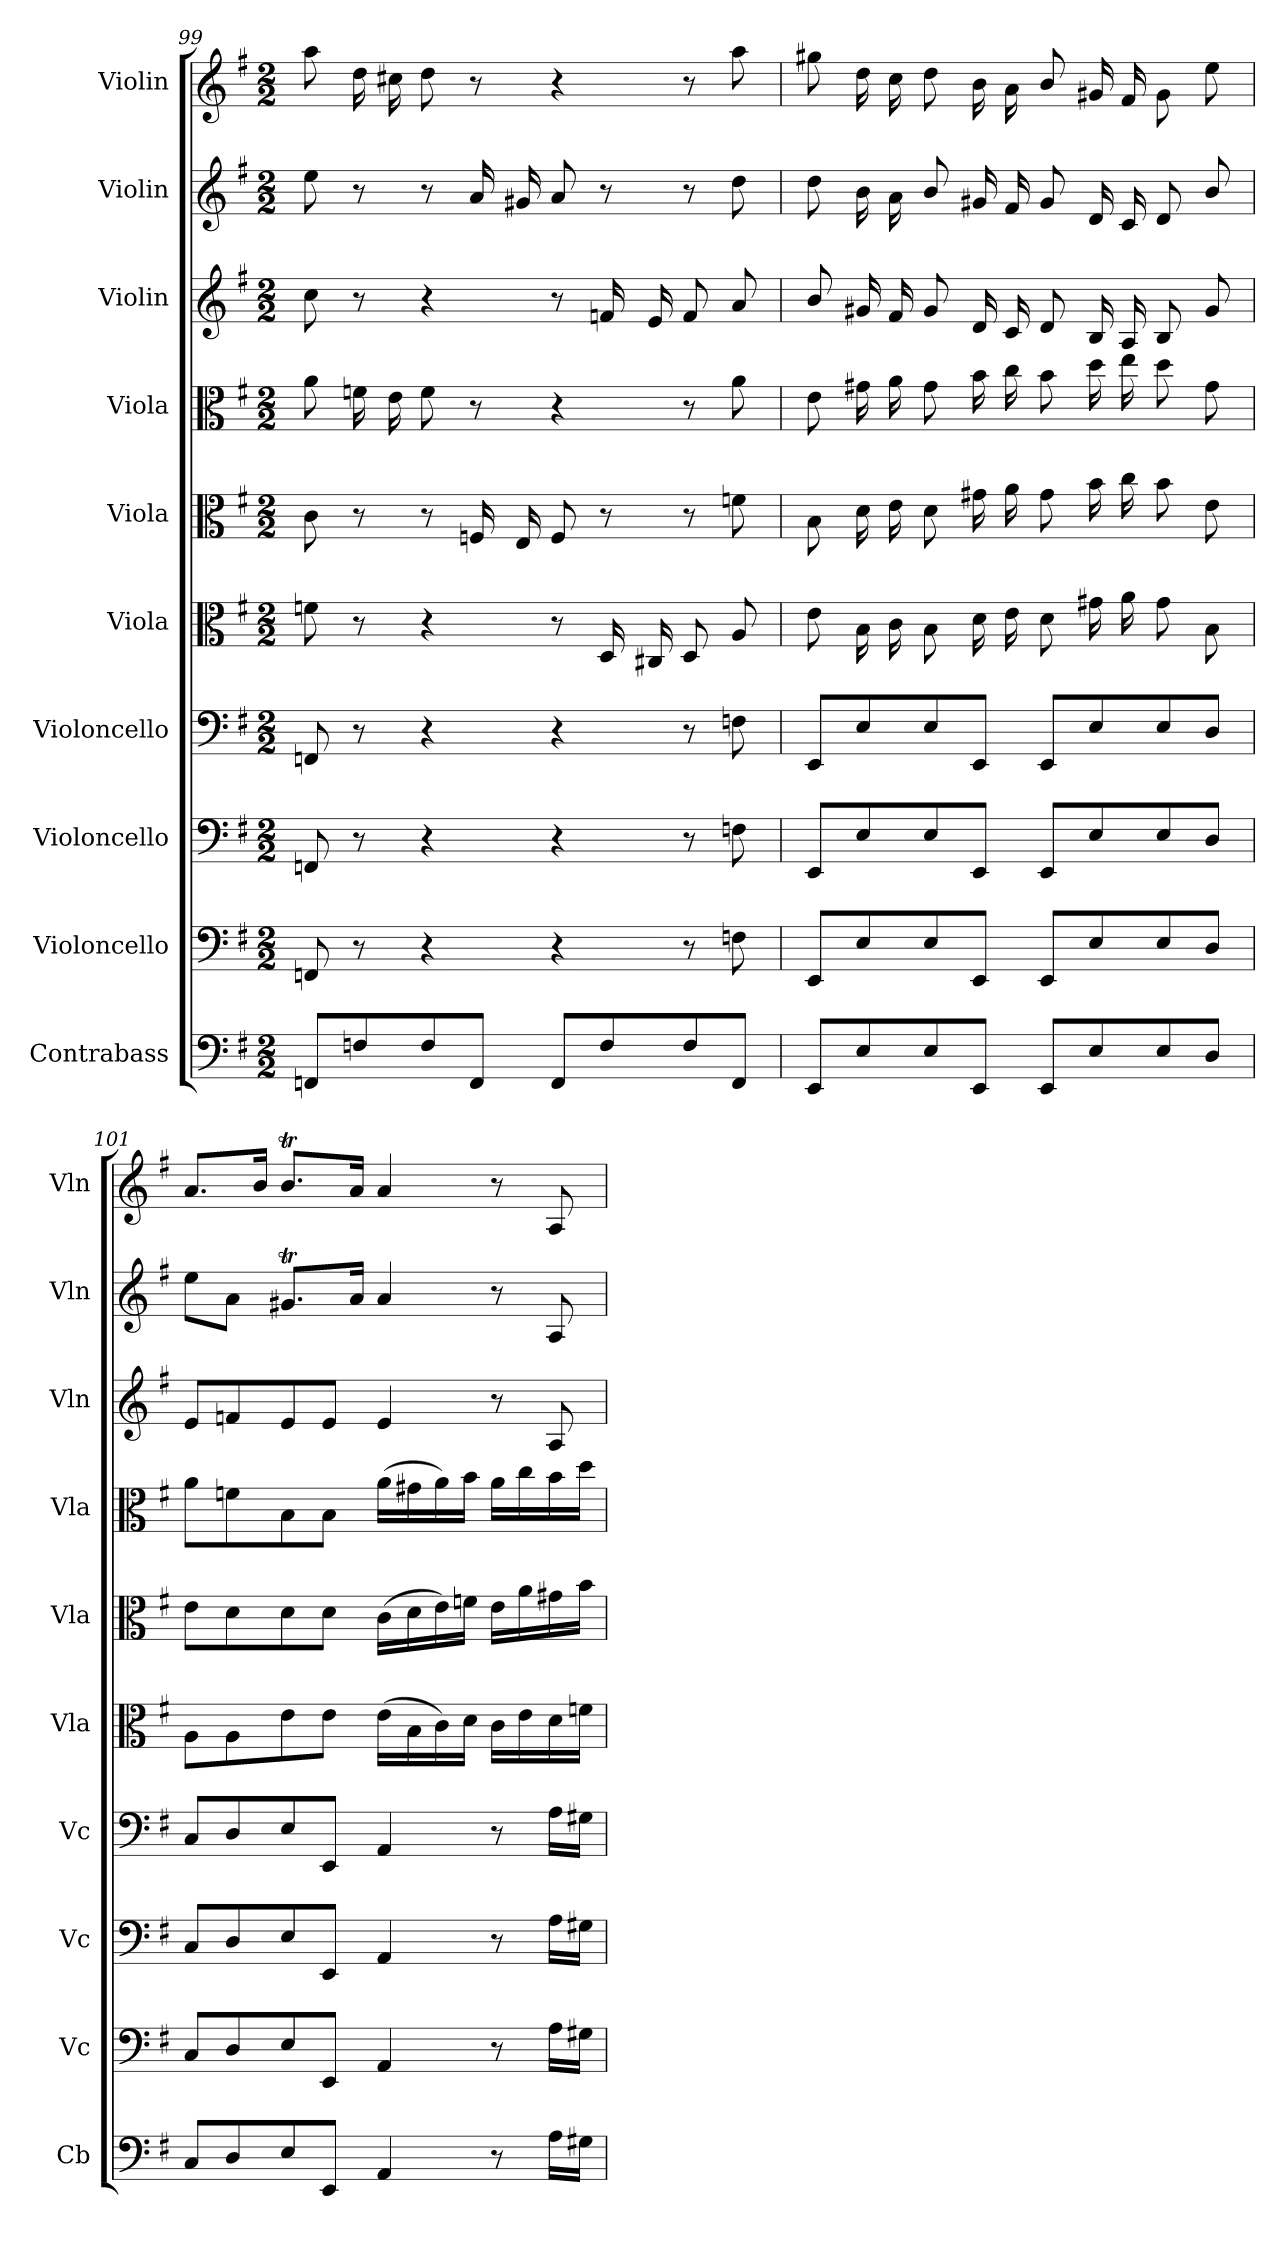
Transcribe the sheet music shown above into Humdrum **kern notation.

**kern	**kern	**kern	**kern	**kern	**kern	**kern	**kern	**kern	**kern
*part10	*part9	*part8	*part7	*part6	*part5	*part4	*part3	*part2	*part1
*staff10	*staff9	*staff8	*staff7	*staff6	*staff5	*staff4	*staff3	*staff2	*staff1
*I"Contrabass	*I"Violoncello	*I"Violoncello	*I"Violoncello	*I"Viola	*I"Viola	*I"Viola	*I"Violin	*I"Violin	*I"Violin
*I'Cb	*I'Vc	*I'Vc	*I'Vc	*I'Vla	*I'Vla	*I'Vla	*I'Vln	*I'Vln	*I'Vln
*clefF4	*clefF4	*clefF4	*clefF4	*clefC3	*clefC3	*clefC3	*clefG2	*clefG2	*clefG2
*k[f#]	*k[f#]	*k[f#]	*k[f#]	*k[f#]	*k[f#]	*k[f#]	*k[f#]	*k[f#]	*k[f#]
*G:	*G:	*G:	*G:	*G:	*G:	*G:	*G:	*G:	*G:
*M2/2	*M2/2	*M2/2	*M2/2	*M2/2	*M2/2	*M2/2	*M2/2	*M2/2	*M2/2
=99	=99	=99	=99	=99	=99	=99	=99	=99	=99
8FFn/L	8FFn/	8FFn/	8FFn/	8fn\	8c\	8a\	8cc\	8ee\	8aa\
8Fn/	8r	8r	8r	8r	8r	16fn\	8r	8r	16dd\
.	.	.	.	.	.	16e\	.	.	16cc#X\
8F/	4r	4r	4r	4r	8r	8f\	4r	8r	8dd\
8FF/J	.	.	.	.	16Fn/	8r	.	16a/	8r
.	.	.	.	.	16E/	.	.	16g#X/	.
8FF/L	4r	4r	4r	8r	8F/	4r	8r	8a/	4r
8F/	.	.	.	16D/	8r	.	16fn/	8r	.
.	.	.	.	16C#X/	.	.	16e/	.	.
8F/	8r	8r	8r	8D/	8r	8r	8f/	8r	8r
8FF/J	8Fn\	8Fn\	8Fn\	8A/	8fn\	8a\	8a/	8dd\	8aa\
=100	=100	=100	=100	=100	=100	=100	=100	=100	=100
8EE/L	8EE/L	8EE/L	8EE/L	8e\	8B\	8e\	8b/	8dd\	8gg#X\
8E/	8E/	8E/	8E/	16B\	16d\	16g#X\	16g#X/	16b\	16dd\
.	.	.	.	16c\	16e\	16a\	16f#/	16a\	16cc\
8E/	8E/	8E/	8E/	8B\	8d\	8g#\	8g#/	8b/	8dd\
8EE/J	8EE/J	8EE/J	8EE/J	16d\	16g#X\	16b\	16d/	16g#X/	16b\
.	.	.	.	16e\	16a\	16cc\	16c/	16f#/	16a\
8EE/L	8EE/L	8EE/L	8EE/L	8d\	8g#\	8b\	8d/	8g#/	8b/
8E/	8E/	8E/	8E/	16g#X\	16b\	16dd\	16B/	16d/	16g#X/
.	.	.	.	16a\	16cc\	16ee\	16A/	16c/	16f#/
8E/	8E/	8E/	8E/	8g#\	8b\	8dd\	8B/	8d/	8g#\
8D/J	8D/J	8D/J	8D/J	8B\	8e\	8g#\	8g#/	8b/	8ee\
=101	=101	=101	=101	=101	=101	=101	=101	=101	=101
8C/L	8C/L	8C/L	8C/L	8A\L	8e\L	8a\L	8e/L	8ee\L	8.a/L
8D/	8D/	8D/	8D/	8A\	8d\	8fn\	8fn/	8a\J	.
.	.	.	.	.	.	.	.	.	16b/Jk
8E/	8E/	8E/	8E/	8e\	8d\	8B\	8e/	8.g#Xt/L	8.bt/L
8EE/J	8EE/J	8EE/J	8EE/J	8e\J	8d\J	8B\J	8e/J	.	.
.	.	.	.	.	.	.	.	16a/Jk	16a/Jk
4AA/	4AA/	4AA/	4AA/	(16e\LL	(16c\LL	(16a\LL	4e/	4a/	4a/
.	.	.	.	16B\	16d\	16g#X\	.	.	.
.	.	.	.	16c\)	16e\)	16a\)	.	.	.
.	.	.	.	16d\JJ	16fn\JJ	16b\JJ	.	.	.
8r	8r	8r	8r	16c\LL	16e\LL	16a\LL	8r	8r	8r
.	.	.	.	16e\	16a\	16cc\	.	.	.
16A\LL	16A\LL	16A\LL	16A\LL	16d\	16g#X\	16b\	8A/	8A/	8A/
16G#X\JJ	16G#X\JJ	16G#X\JJ	16G#X\JJ	16fn\JJ	16b\JJ	16dd\JJ	.	.	.
=	=	=	=	=	=	=	=	=	=
*-	*-	*-	*-	*-	*-	*-	*-	*-	*-
